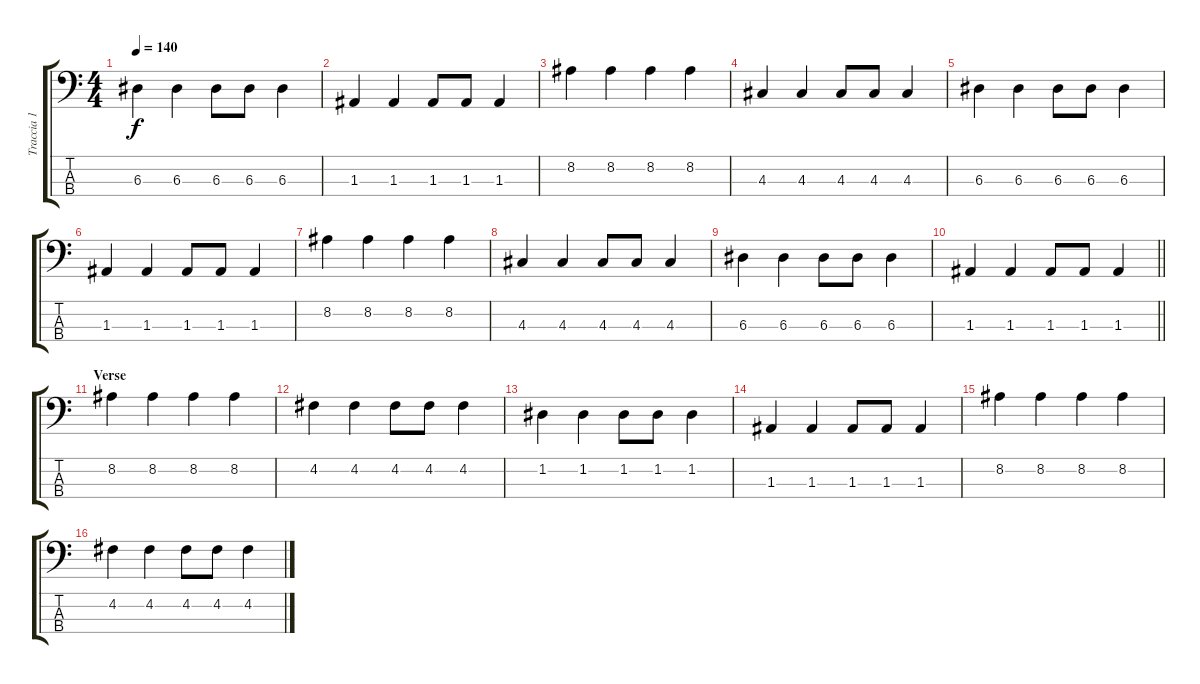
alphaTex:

\track ("Traccia 1" "Traccia 1") {instrument electricbassfinger}
\staff {score tabs}
\tuning (G2 D2 A1 E1) {hide}
\ts (4 4)
\tempo 140
\clef f4
\ks c
6.3.4{dy f} 6.3.4 6.3.8 6.3.8 6.3.4 |
1.3.4 1.3.4 1.3.8 1.3.8 1.3.4 |
8.2.4 8.2.4 8.2.4 8.2.4 |
4.3.4 4.3.4 4.3.8 4.3.8 4.3.4 |
6.3.4 6.3.4 6.3.8 6.3.8 6.3.4 |
1.3.4 1.3.4 1.3.8 1.3.8 1.3.4 |
8.2.4 8.2.4 8.2.4 8.2.4 |
4.3.4 4.3.4 4.3.8 4.3.8 4.3.4 |
6.3.4 6.3.4 6.3.8 6.3.8 6.3.4 |
\barLineRight lightlight
1.3.4 1.3.4 1.3.8 1.3.8 1.3.4 |
\section ("" "Verse")
8.2.4 8.2.4 8.2.4 8.2.4 |
4.2.4 4.2.4 4.2.8 4.2.8 4.2.4 |
1.2.4 1.2.4 1.2.8 1.2.8 1.2.4 |
1.3.4 1.3.4 1.3.8 1.3.8 1.3.4 |
8.2.4 8.2.4 8.2.4 8.2.4 |
4.2.4 4.2.4 4.2.8 4.2.8 4.2.4
